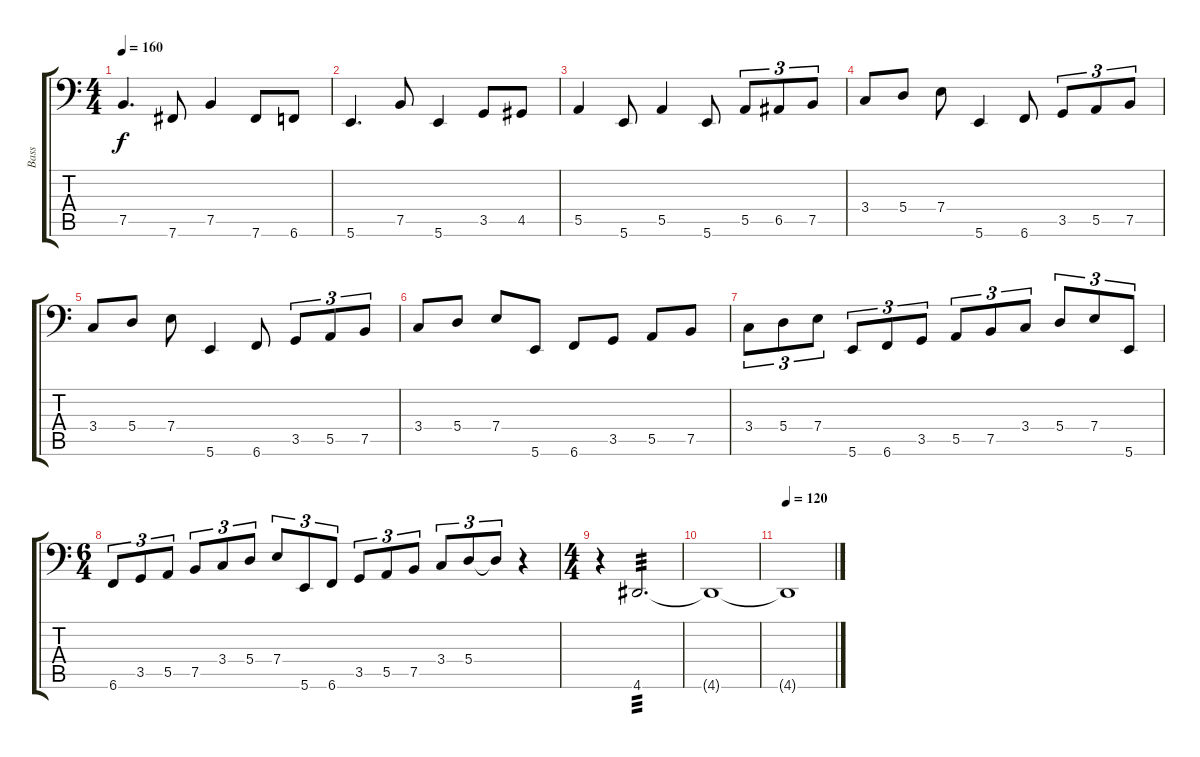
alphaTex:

\track ("Bass" "Bass") {instrument electricbassfinger}
\staff {score tabs}
\tuning (C3 G2 D2 A1 E1 B0) {hide}
\ts (4 4)
\tempo 160
\clef f4
\ks c
7.5.4{d dy f} 7.6.8 7.5.4 7.6.8 6.6.8 |
5.6.4{d} 7.5.8 5.6.4 3.5.8 4.5.8 |
5.5.4 5.6.8 5.5.4 5.6.8 5.5.8{tu (3 2)} 6.5.8{tu (3 2)} 7.5.8{tu (3 2)} |
3.4.8 5.4.8 7.4.8 5.6.4 6.6.8 3.5.8{tu (3 2)} 5.5.8{tu (3 2)} 7.5.8{tu (3 2)} |
3.4.8 5.4.8 7.4.8 5.6.4 6.6.8 3.5.8{tu (3 2)} 5.5.8{tu (3 2)} 7.5.8{tu (3 2)} |
3.4.8 5.4.8 7.4.8 5.6.8 6.6.8 3.5.8 5.5.8 7.5.8 |
3.4.8{tu (3 2)} 5.4.8{tu (3 2)} 7.4.8{tu (3 2)} 5.6.8{tu (3 2)} 6.6.8{tu (3 2)} 3.5.8{tu (3 2)} 5.5.8{tu (3 2)} 7.5.8{tu (3 2)} 3.4.8{tu (3 2)} 5.4.8{tu (3 2)} 7.4.8{tu (3 2)} 5.6.8{tu (3 2)} |
\ts (6 4)
6.6.8{tu (3 2)} 3.5.8{tu (3 2)} 5.5.8{tu (3 2)} 7.5.8{tu (3 2)} 3.4.8{tu (3 2)} 5.4.8{tu (3 2)} 7.4.8{tu (3 2)} 5.6.8{tu (3 2)} 6.6.8{tu (3 2)} 3.5.8{tu (3 2)} 5.5.8{tu (3 2)} 7.5.8{tu (3 2)} 3.4.8{tu (3 2)} 5.4.8{tu (3 2)} 5.4{t}.8{tu (3 2)} r.4 |
\ts (4 4)
r.4 4.6.2{d tp 3} |
4.6{t}.1 |
\tempo 120
4.6{t}.1
